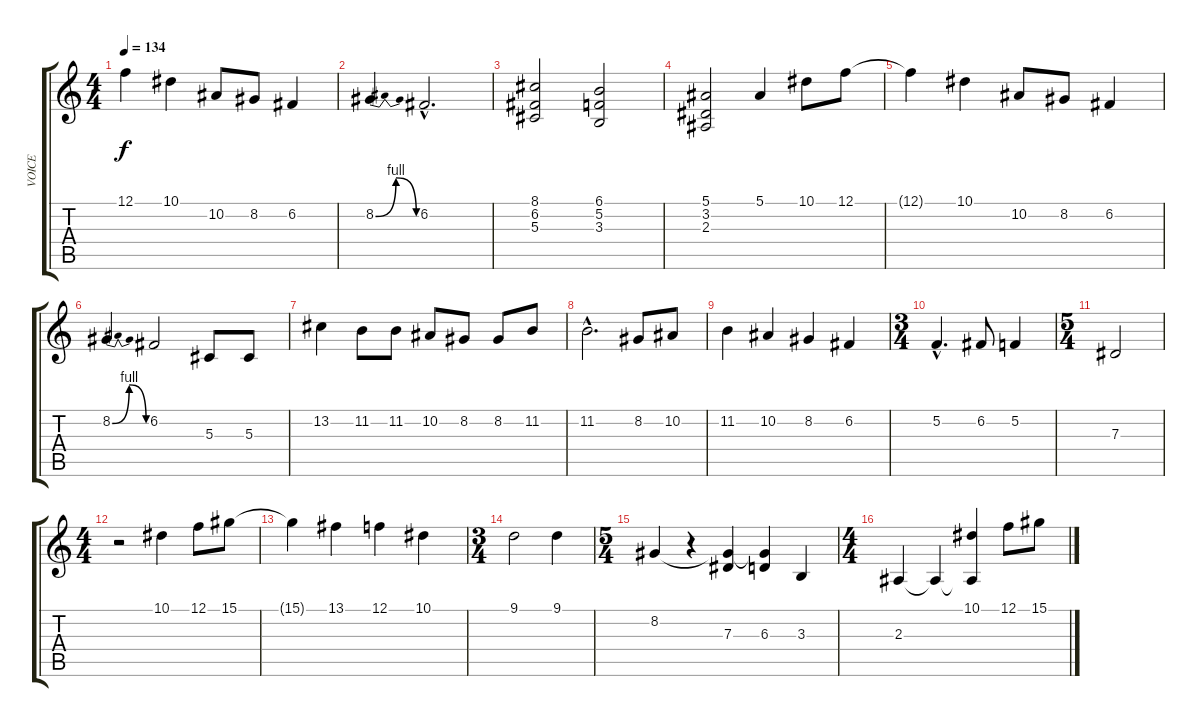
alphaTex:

\track ("VOICE" "VOICE") {instrument voiceoohs}
\staff {score tabs}
\tuning (F4 C4 Ab3 Eb3 Bb2 F2) {hide}
\ts (4 4)
\tempo 134
\clef g2
\ks c
12.1{t}.4{dy f} 10.1.4 10.2.8 8.2.8 6.2.4 |
8.2{be (bendrelease 0 0 30 4 30 4 60 0)}.4 6.2{hac}.2{d} |
(8.1 6.2 5.3).2 (6.1 5.2 3.3).2 |
(5.1 3.2 2.3).2 5.1.4 10.1.8 12.1.8 |
12.1{t}.4 10.1.4 10.2.8 8.2.8 6.2.4 |
8.2{be (bendrelease 0 0 30 4 30 4 60 0)}.4 6.2.2 5.3.8 5.3.8 |
13.2.4 11.2.8 11.2.8 10.2.8 8.2.8 8.2.8 11.2.8 |
11.2{hac}.2{d} 8.2.8 10.2.8 |
11.2.4 10.2.4 8.2.4 6.2.4 |
\ts (3 4)
5.2{hac}.4{d} 6.2.8 5.2.4 |
\ts (5 4)
7.3.2 |
\ts (4 4)
r.2 10.1.4 12.1.8 15.1.8 |
15.1{t}.4 13.1.4 12.1.4 10.1.4 |
\ts (3 4)
9.1.2 9.1.4 |
\ts (5 4)
8.2.4 r.4 (8.2{t} 7.3).4 (8.2{t} 6.3).4 3.3.4 |
\ts (4 4)
2.3.4 2.3{t}.4 (10.1 2.3{t}).4 12.1.8 15.1.8
